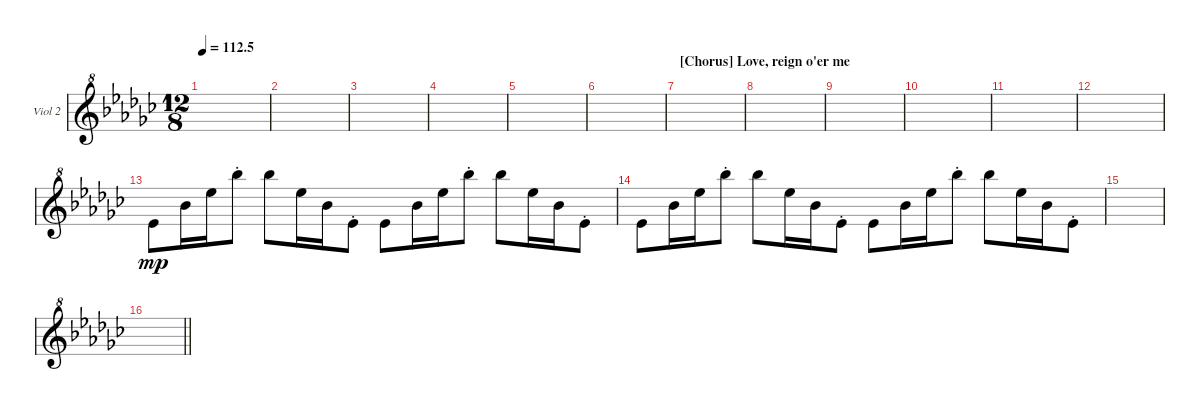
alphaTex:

\bracketExtendMode groupsimilarinstruments
\firstSystemTrackNameOrientation horizontal
\otherSystemsTrackNameOrientation horizontal
\track ("2nd violin" "Viol 2") {instrument electricguitarclean}
\staff {score}
\tuning (E4 B3 G3 D3 A2 E2)
\ts (12 8)
\tempo
112.5
\accidentals auto
\clef g2
\ottava 8va
\simile none
\scale
0.333333
\ks ebminor
|
\scale
0.333333 |
\scale
0.333333 |
\scale
0.333333 |
|
|
\section ("" "[Chorus] Love, reign o'er me")
|
|
|
|
|
|
13.4.8{dy mp} 11.2.16 11.1.16 18.1{st}.8 18.1.8 16.2.16 15.3.16 13.4{st}.8 13.4.8 11.2.16 11.1.16 18.1{st}.8 18.1.8 16.2.16 15.3.16 13.4{st}.8 |
13.4.8 11.2.16 11.1.16 18.1{st}.8 18.1.8 16.2.16 15.3.16 13.4{st}.8 13.4.8 11.2.16 11.1.16 18.1{st}.8 18.1.8 16.2.16 15.3.16 13.4{st}.8 |
|
\barLineRight lightlight
